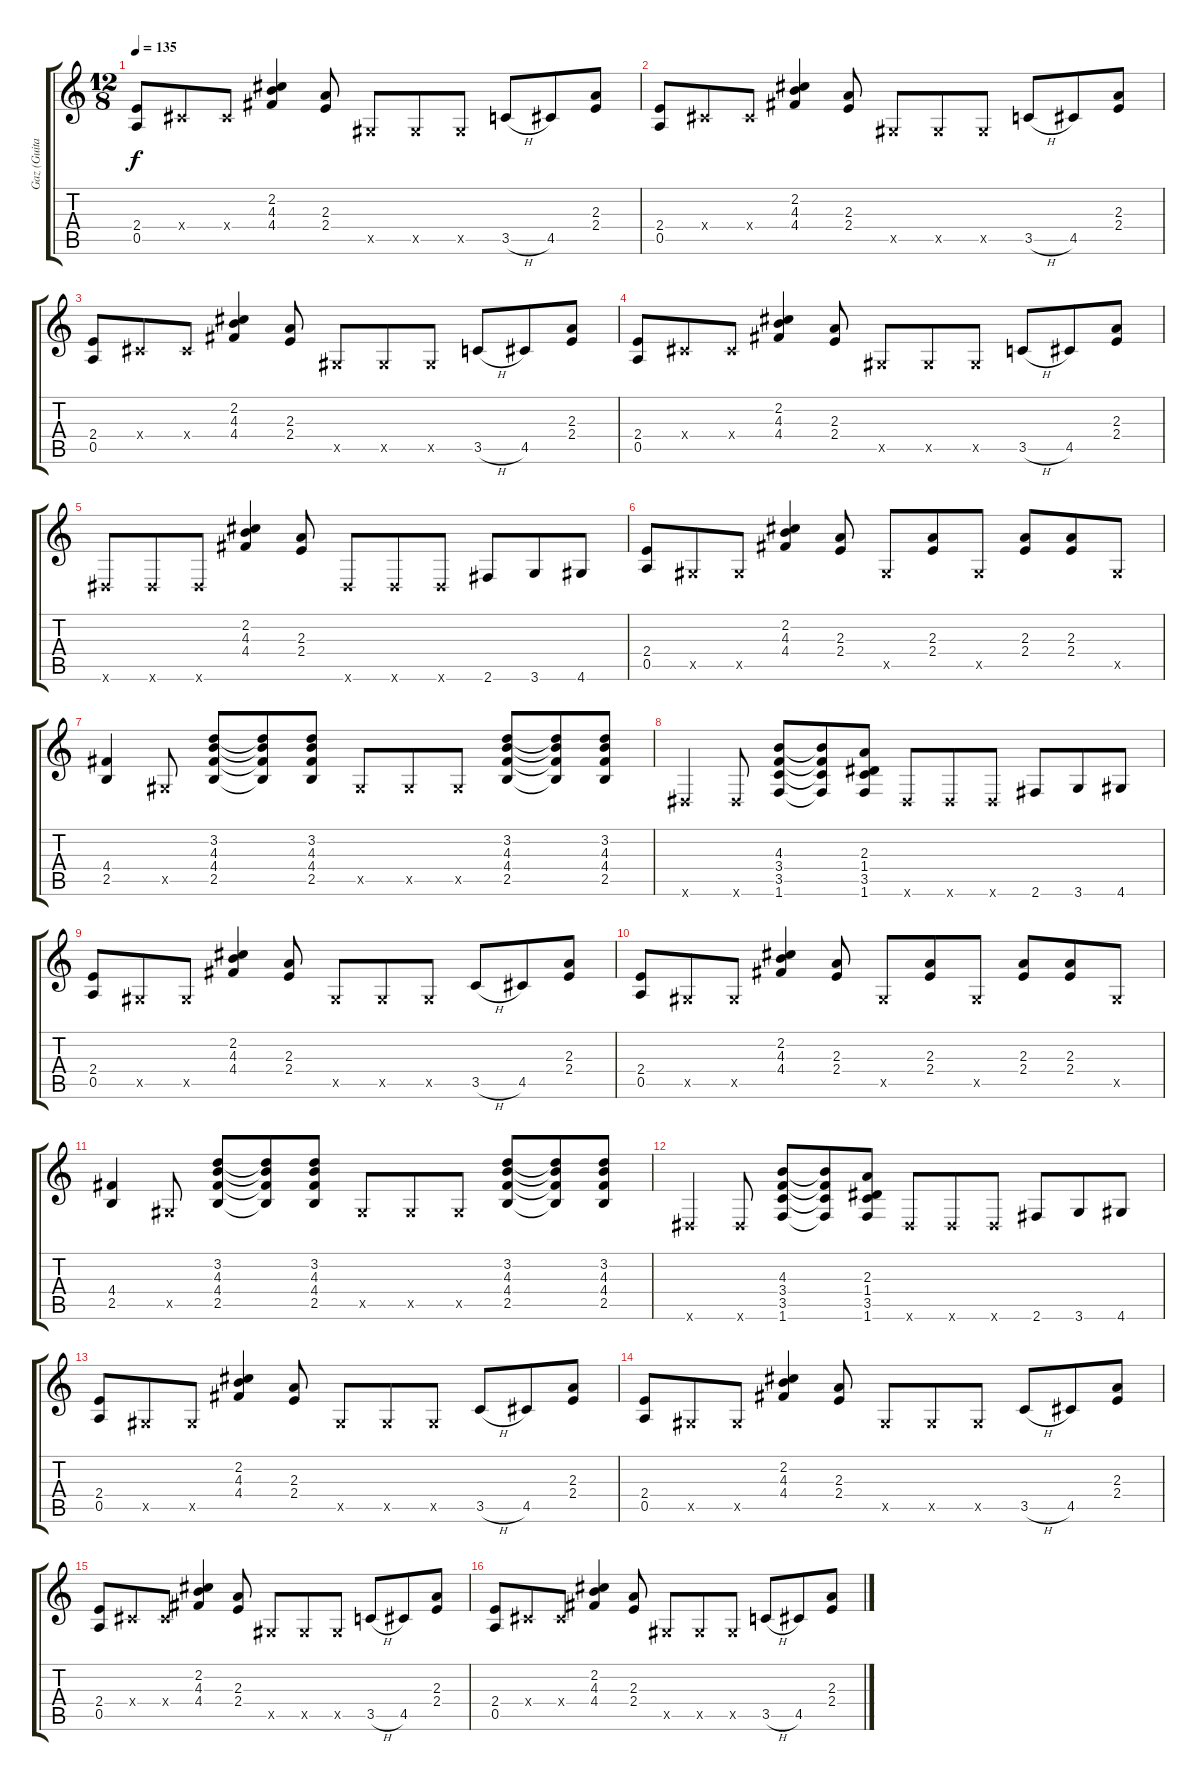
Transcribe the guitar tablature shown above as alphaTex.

\track ("Gaz (Guitar)" "Gaz (Guita") {instrument distortionguitar}
\staff {score tabs}
\tuning (E4 B3 G3 D3 A2 E2) {hide}
\ts (12 8)
\tempo 135
\clef g2
\ks c
(2.4 0.5).8{dy f} -1.4{x}.8 -1.4{x}.8 (2.2 4.3 4.4).4 (2.3 2.4).8 -1.5{x}.8 -1.5{x}.8 -1.5{x}.8 3.5{h}.8 4.5.8 (2.3 2.4).8 |
(2.4 0.5).8 -1.4{x}.8 -1.4{x}.8 (2.2 4.3 4.4).4 (2.3 2.4).8 -1.5{x}.8 -1.5{x}.8 -1.5{x}.8 3.5{h}.8 4.5.8 (2.3 2.4).8 |
(2.4 0.5).8 -1.4{x}.8 -1.4{x}.8 (2.2 4.3 4.4).4 (2.3 2.4).8 -1.5{x}.8 -1.5{x}.8 -1.5{x}.8 3.5{h}.8 4.5.8 (2.3 2.4).8 |
(2.4 0.5).8 -1.4{x}.8 -1.4{x}.8 (2.2 4.3 4.4).4 (2.3 2.4).8 -1.5{x}.8 -1.5{x}.8 -1.5{x}.8 3.5{h}.8 4.5.8 (2.3 2.4).8 |
-1.6{x}.8 -1.6{x}.8 -1.6{x}.8 (2.2 4.3 4.4).4 (2.3 2.4).8 -1.6{x}.8 -1.6{x}.8 -1.6{x}.8 2.6.8 3.6.8 4.6.8 |
(2.4 0.5).8 -1.5{x}.8 -1.5{x}.8 (2.2 4.3 4.4).4 (2.3 2.4).8 -1.5{x}.8 (2.3 2.4).8 -1.5{x}.8 (2.3 2.4).8 (2.3 2.4).8 -1.5{x}.8 |
(4.4 2.5).4 -1.5{x}.8 (3.2 4.3 4.4 2.5).8 (3.2{t} 4.3{t} 4.4{t} 2.5{t}).8 (3.2 4.3 4.4 2.5).8 -1.5{x}.8 -1.5{x}.8 -1.5{x}.8 (3.2 4.3 4.4 2.5).8 (3.2{t} 4.3{t} 4.4{t} 2.5{t}).8 (3.2 4.3 4.4 2.5).8 |
-1.6{x}.4 -1.6{x}.8 (4.3 3.4 3.5 1.6).8 (4.3{t} 3.4{t} 3.5{t} 1.6{t}).8 (2.3 1.4 3.5 1.6).8 -1.6{x}.8 -1.6{x}.8 -1.6{x}.8 2.6.8 3.6.8 4.6.8 |
(2.4 0.5).8 -1.5{x}.8 -1.5{x}.8 (2.2 4.3 4.4).4 (2.3 2.4).8 -1.5{x}.8 -1.5{x}.8 -1.5{x}.8 3.5{h}.8 4.5.8 (2.3 2.4).8 |
(2.4 0.5).8 -1.5{x}.8 -1.5{x}.8 (2.2 4.3 4.4).4 (2.3 2.4).8 -1.5{x}.8 (2.3 2.4).8 -1.5{x}.8 (2.3 2.4).8 (2.3 2.4).8 -1.5{x}.8 |
(4.4 2.5).4 -1.5{x}.8 (3.2 4.3 4.4 2.5).8 (3.2{t} 4.3{t} 4.4{t} 2.5{t}).8 (3.2 4.3 4.4 2.5).8 -1.5{x}.8 -1.5{x}.8 -1.5{x}.8 (3.2 4.3 4.4 2.5).8 (3.2{t} 4.3{t} 4.4{t} 2.5{t}).8 (3.2 4.3 4.4 2.5).8 |
-1.6{x}.4 -1.6{x}.8 (4.3 3.4 3.5 1.6).8 (4.3{t} 3.4{t} 3.5{t} 1.6{t}).8 (2.3 1.4 3.5 1.6).8 -1.6{x}.8 -1.6{x}.8 -1.6{x}.8 2.6.8 3.6.8 4.6.8 |
(2.4 0.5).8 -1.5{x}.8 -1.5{x}.8 (2.2 4.3 4.4).4 (2.3 2.4).8 -1.5{x}.8 -1.5{x}.8 -1.5{x}.8 3.5{h}.8 4.5.8 (2.3 2.4).8 |
(2.4 0.5).8 -1.5{x}.8 -1.5{x}.8 (2.2 4.3 4.4).4 (2.3 2.4).8 -1.5{x}.8 -1.5{x}.8 -1.5{x}.8 3.5{h}.8 4.5.8 (2.3 2.4).8 |
(2.4 0.5).8 -1.4{x}.8 -1.4{x}.8 (2.2 4.3 4.4).4 (2.3 2.4).8 -1.5{x}.8 -1.5{x}.8 -1.5{x}.8 3.5{h}.8 4.5.8 (2.3 2.4).8 |
(2.4 0.5).8 -1.4{x}.8 -1.4{x}.8 (2.2 4.3 4.4).4 (2.3 2.4).8 -1.5{x}.8 -1.5{x}.8 -1.5{x}.8 3.5{h}.8 4.5.8 (2.3 2.4).8
